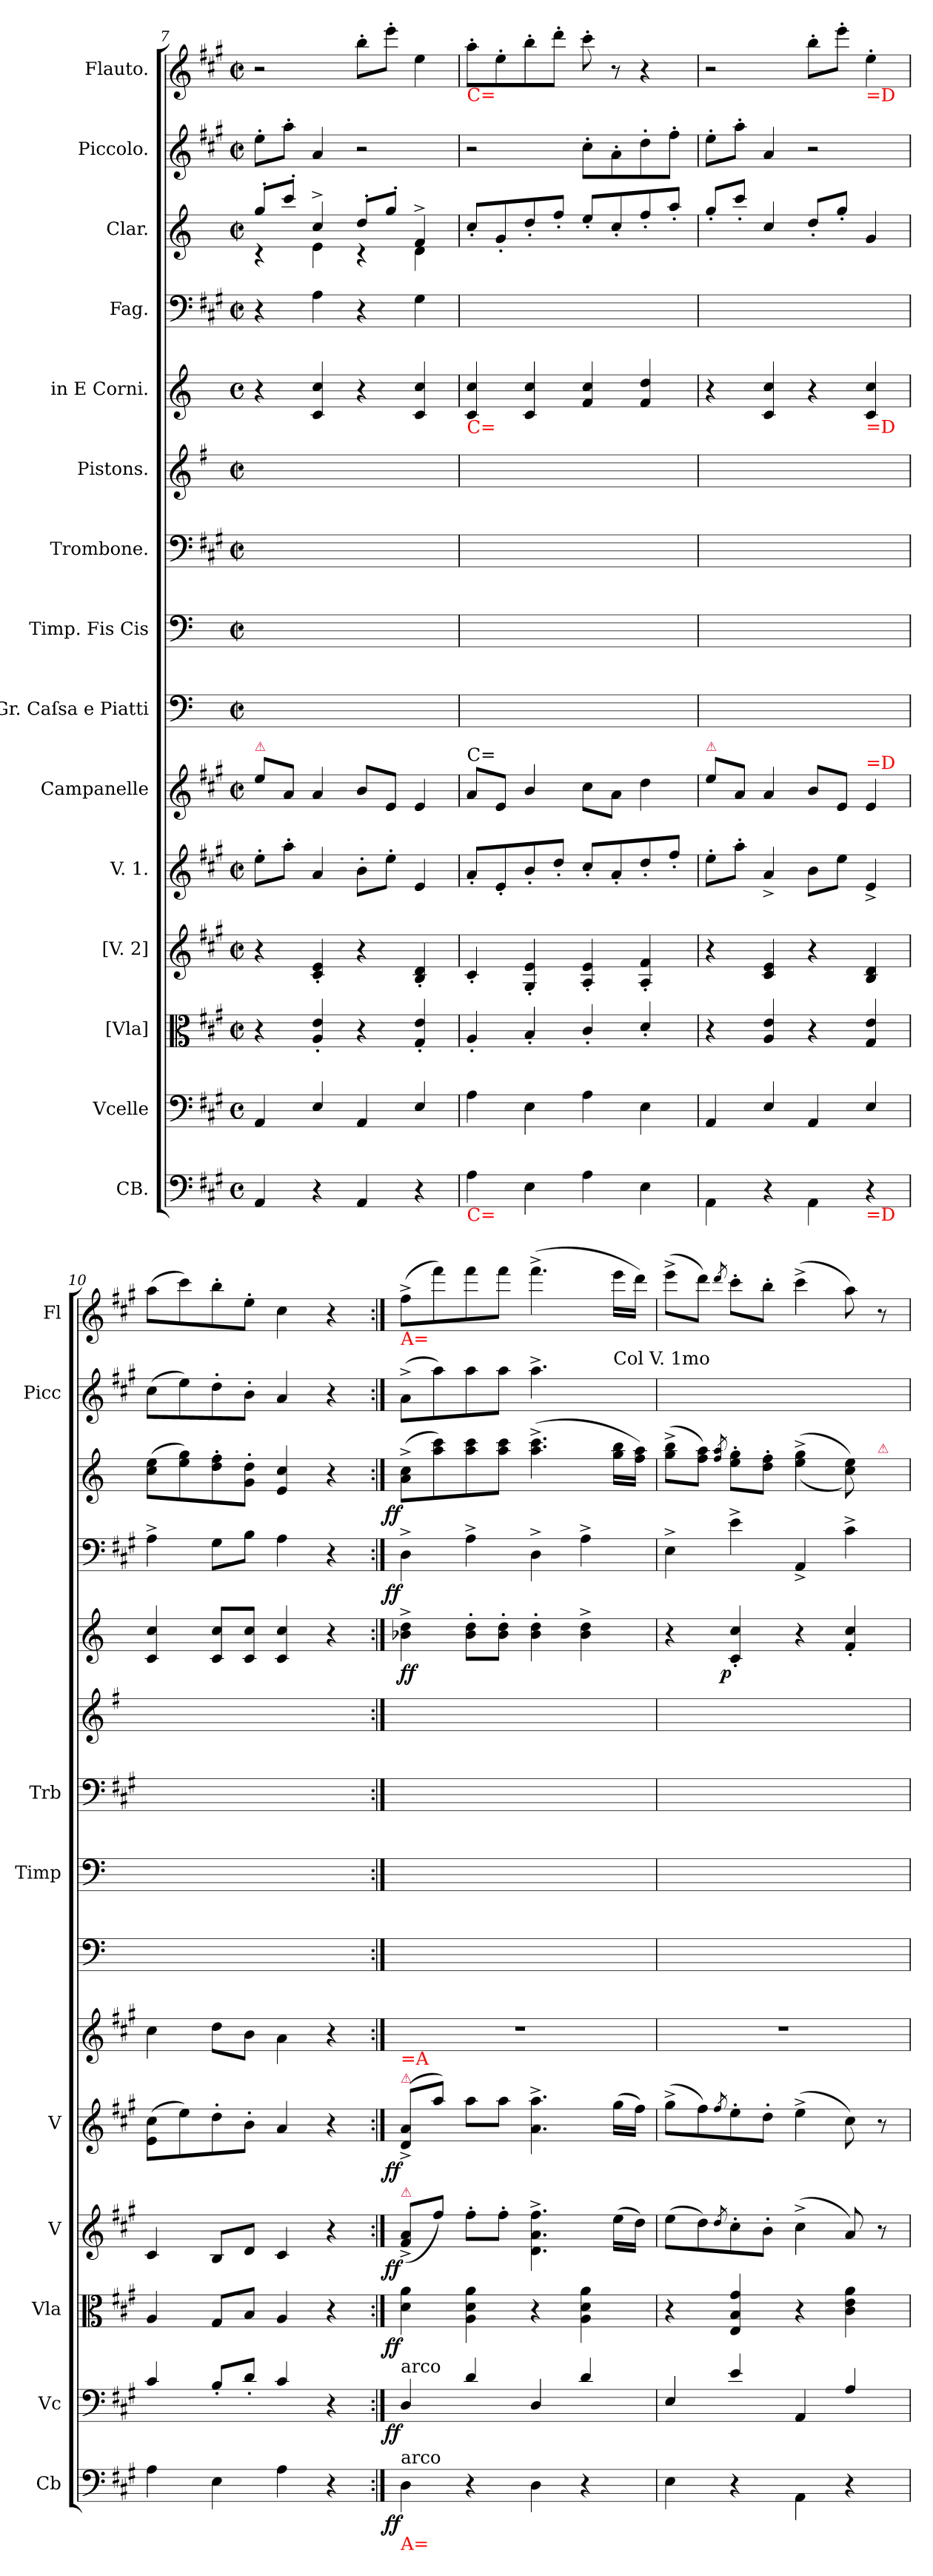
**kern	**dynam	**kern	**dynam	**kern	**dynam	**kern	**dynam	**kern	**dynam	**kern	**kern	**kern	**kern	**kern	**kern	**dynam	**kern	**dynam	**kern	**dynam	**kern	**kern
*part15	*part15	*part14	*part14	*part13	*part13	*part12	*part12	*part11	*part11	*part10	*part9	*part8	*part7	*part6	*part5	*part5	*part4	*part4	*part3	*part3	*part2	*part1
*staff15	*staff15	*staff14	*staff14	*staff13	*staff13	*staff12	*staff12	*staff11	*staff11	*staff10	*staff9	*staff8	*staff7	*staff6	*staff5	*staff5	*staff4	*staff4	*staff3	*staff3	*staff2	*staff1
*I"CB.	*	*I"Vcelle	*	*I"[Vla]	*	*I"[V. 2]	*	*I"V. 1.	*	*I"Campanelle	*I"Gr. Caſsa e Piatti	*I"Timp. Fis Cis	*I"Trombone.	*I"Pistons.	*I"in E Corni.	*	*I"Fag.	*	*I"Clar.	*	*I"Piccolo.	*I"Flauto.
*I'Cb	*	*I'Vc	*	*I'Vla	*	*I'V	*	*I'V	*	*	*	*I'Timp	*I'Trb	*	*	*	*	*	*	*	*I'Picc	*I'Fl
*clefF4	*	*clefF4	*	*clefC3	*	*clefG2	*	*clefG2	*	*clefG2	*clefF4	*clefF4	*clefF4	*clefG2	*clefG2	*	*clefF4	*	*clefG2	*	*clefG2	*clefG2
*	*	*	*	*	*	*	*	*	*	*	*	*	*	*ITrd-1c-2	*ITrd5c8	*	*	*	*ITrd2c3	*	*	*
*k[f#c#g#]	*	*k[f#c#g#]	*	*k[f#c#g#]	*	*k[f#c#g#]	*	*k[f#c#g#]	*	*k[f#c#g#]	*k[]	*k[]	*k[f#c#g#]	*k[f#c#g#]	*k[f#c#g#d#]	*	*k[f#c#g#]	*	*k[f#c#g#]	*	*k[f#c#g#]	*k[f#c#g#]
*A:	*	*A:	*	*A:	*	*A:	*	*A:	*	*A:	*	*	*A:	*A:	*	*	*A:	*	*A:	*	*A:	*A:
*M2/2	*	*M2/2	*	*M2/2	*	*M2/2	*	*M2/2	*	*M2/2	*M2/2	*M2/2	*M2/2	*M2/2	*M2/2	*	*M2/2	*	*M2/2	*	*M2/2	*M2/2
*met(c)	*	*met(c)	*	*met(c|)	*	*met(c|)	*	*met(c|)	*	*met(c|)	*met(c|)	*met(c|)	*met(c|)	*met(c|)	*met(c)	*	*met(c|)	*	*met(c|)	*	*met(c|)	*met(c|)
=7	=7	=7	=7	=7	=7	=7	=7	=7	=7	=7	=7	=7	=7	=7	=7	=7	=7	=7	=7	=7	=7	=7
*	*	*	*	*	*	*	*	*	*	*	*	*	*	*	*	*	*	*	*^	*	*	*
!	!	!	!	!	!	!	!	!	!	!LO:TX:a:color=crimson:t=⚠	!	!	!	!	!	!	!	!	!	!	!	!	!
4AA/	.	4AA/	.	4r	.	4r	.	8ee'\L	.	8ee\L	1ryy	1ryy	1ryy	1ryy	4r	.	4r	.	8ee'/L	4r	.	8ee'\L	2r
.	.	.	.	.	.	.	.	8aa'\J	.	8a/J	.	.	.	.	.	.	.	.	8aa'/J	.	.	8aa'\J	.
4r	.	4E/	.	4A'/ 4e'/	.	4c#'/ 4e'/	.	4a/	.	4a/	.	.	.	.	4E/ 4e/	.	4A\	.	4a^/	4c#\	.	4a/	.
4AA/	.	4AA/	.	4r	.	4r	.	8b'\L	.	8b/L	.	.	.	.	4r	.	4r	.	8b'/L	4r	.	2r	8bb'\L
.	.	.	.	.	.	.	.	8ee'\J	.	8e/J	.	.	.	.	.	.	.	.	8ee'/J	.	.	.	8eee'\J
4r	.	4E/	.	4G#'/ 4e'/	.	4B'/ 4d'/	.	4e/	.	4e/	.	.	.	.	4E/ 4e/	.	4G#\	.	4d^/	4B\	.	.	4ee\
=8	=8	=8	=8	=8	=8	=8	=8	=8	=8	=8	=8	=8	=8	=8	=8	=8	=8	=8	=8	=8	=8	=8	=8
!	!	!	!	!	!	!	!	!	!	!	!	!	!	!	!	!	!	!	!	!	!	!	!LO:TX:b:color=red:t=C=
!	!	!	!	!	!	!	!	!	!	!	!	!	!	!	!LO:TX:b:color=red:t=C=	!	!	!	!	!	!	!	!
!	!	!	!	!	!	!	!	!	!	!LO:TX:a:t=C=	!	!	!	!	!	!	!	!	!	!	!	!	!
!LO:TX:b:color=red:t=C=	!	!	!	!	!	!	!	!	!	!	!	!	!	!	!	!	!	!	!	!	!	!	!
*	*	*	*	*	*	*	*	*	*	*	*	*	*	*	*	*	*	*	*v	*v	*	*	*
4A\	.	4A\	.	4A'/	.	4c#'/	.	8a'/L	.	8a/L	1ryy	1ryy	1ryy	1ryy	4E/ 4e/	.	1ryy	.	8a'>/L	.	2r	8aa'\L
.	.	.	.	.	.	.	.	8e'/	.	8e/J	.	.	.	.	.	.	.	.	8e'>/	.	.	8ee'\
4E\	.	4E\	.	4B'/	.	4G#'/ 4e'/	.	8b'/	.	4b/	.	.	.	.	4E/ 4e/	.	.	.	8b'>/	.	.	8bb'\
.	.	.	.	.	.	.	.	8dd'/J	.	.	.	.	.	.	.	.	.	.	8dd'>/J	.	.	8ddd'\J
4A\	.	4A\	.	4c#'/	.	4A'/ 4e'/	.	8cc#'/L	.	8cc#\L	.	.	.	.	4A/ 4e/	.	.	.	8cc#'>/L	.	8cc#'\L	8ccc#'\
.	.	.	.	.	.	.	.	8a'/	.	8a\J	.	.	.	.	.	.	.	.	8a'>/	.	8a'\	8r
4E\	.	4E\	.	4d'/	.	4A'/ 4f#'/	.	8dd'/	.	4dd\	.	.	.	.	4A/ 4f#/	.	.	.	8dd'>/	.	8dd'\	4r
.	.	.	.	.	.	.	.	8ff#'/J	.	.	.	.	.	.	.	.	.	.	8ff#'>/J	.	8ff#'\J	.
=9	=9	=9	=9	=9	=9	=9	=9	=9	=9	=9	=9	=9	=9	=9	=9	=9	=9	=9	=9	=9	=9	=9
!	!	!	!	!	!	!	!	!	!	!LO:TX:a:color=crimson:t=⚠	!	!	!	!	!	!	!	!	!	!	!	!
4AA\	.	4AA/	.	4r	.	4r	.	8ee'\L	.	8ee\L	1ryy	1ryy	1ryy	1ryy	4r	.	1ryy	.	8ee'>/L	.	8ee'\L	2r
.	.	.	.	.	.	.	.	8aa'\J	.	8a/J	.	.	.	.	.	.	.	.	8aa'>/J	.	8aa'\J	.
4r	.	4E/	.	4A/ 4e/	.	4c#/ 4e/	.	4a^/	.	4a/	.	.	.	.	4E/ 4e/	.	.	.	4a/	.	4a/	.
4AA\	.	4AA/	.	4r	.	4r	.	8b\L	.	8b/L	.	.	.	.	4r	.	.	.	8b'>/L	.	2r	8bb'\L
.	.	.	.	.	.	.	.	8ee\J	.	8e/J	.	.	.	.	.	.	.	.	8ee'>/J	.	.	8eee'\J
!	!	!	!	!	!	!	!	!	!	!	!	!	!	!	!	!	!	!	!	!	!	!LO:TX:b:color=red:t==D
!	!	!	!	!	!	!	!	!	!	!	!	!	!	!	!LO:TX:b:color=red:t==D	!	!	!	!	!	!	!
!	!	!	!	!	!	!	!	!	!	!LO:TX:a:color=red:t==D	!	!	!	!	!	!	!	!	!	!	!	!
!LO:TX:b:color=red:t==D	!	!	!	!	!	!	!	!	!	!	!	!	!	!	!	!	!	!	!	!	!	!
4r	.	4E/	.	4G#/ 4e/	.	4B/ 4d/	.	4e^/	.	4e/	.	.	.	.	4E/ 4e/	.	.	.	4e/	.	.	4ee'\
=10	=10	=10	=10	=10	=10	=10	=10	=10	=10	=10	=10	=10	=10	=10	=10	=10	=10	=10	=10	=10	=10	=10
4A\	.	4c#/	.	4A/	.	4c#/	.	(8e\ 8cc#\L	.	4cc#\	1ryy	1ryy	1ryy	1ryy	4E/ 4e/	.	4A^\	.	(8a\ 8cc#\L	.	(8cc#\L	(8aa\L
.	.	.	.	.	.	.	.	8ee\)	.	.	.	.	.	.	.	.	.	.	8cc#\ 8ee\)	.	8ee\)	8ccc#\)
4E\	.	8B'/L	.	8G#/L	.	8B/L	.	8dd'\	.	8dd\L	.	.	.	.	8E/ 8e/L	.	8G#\L	.	8b'\ 8dd'\	.	8dd'\	8bb'\
.	.	8d'/J	.	8B/J	.	8d/J	.	8b'\J	.	8b\J	.	.	.	.	8E/ 8e/J	.	8B\J	.	8e'\ 8b'\J	.	8b'\J	8ee'\J
4A\	.	4c#/	.	4A/	.	4c#/	.	4a/	.	4a\	.	.	.	.	4E/ 4e/	.	4A\	.	4c#/ 4a/	.	4a/	4cc#\
4r	.	4r	.	4r	.	4r	.	4r	.	4r	.	.	.	.	4r	.	4r	.	4r	.	4r	4r
=11:|!	=11:|!	=11:|!	=11:|!	=11:|!	=11:|!	=11:|!	=11:|!	=11:|!	=11:|!	=11:|!	=11:|!	=11:|!	=11:|!	=11:|!	=11:|!	=11:|!	=11:|!	=11:|!	=11:|!	=11:|!	=11:|!	=11:|!
!	!	!	!	!	!	!	!	!	!	!	!	!	!	!	!	!	!	!	!	!	!	!LO:TX:b:color=red:t=A=
!	!	!	!	!	!	!	!	!	!	!LO:TX:b:color=red:t==A	!	!	!	!	!	!	!	!	!	!	!	!
!	!	!	!	!	!	!	!	!LO:TX:a:color=crimson:t=⚠	!	!	!	!	!	!	!	!	!	!	!	!	!	!
!	!	!	!	!	!	!LO:TX:a:color=crimson:t=⚠	!	!	!	!	!	!	!	!	!	!	!	!	!	!	!	!
!	!	!LO:TX:a:t=arco	!	!	!	!	!	!	!	!	!	!	!	!	!	!	!	!	!	!	!	!
!LO:TX:b:color=red:t=A=	!	!	!	!	!	!	!	!	!	!	!	!	!	!	!	!	!	!	!	!	!	!
!LO:TX:a:t=arco	!	!	!	!	!	!	!	!	!	!	!	!	!	!	!	!	!	!	!	!	!	!
!	!LO:DY:rj	!	!LO:DY:rj	!	!LO:DY:rj	!	!LO:DY:rj	!	!LO:DY:rj	!	!	!	!	!	!	!	!	!LO:DY:rj	!	!LO:DY:rj	!	!
4D\	ff	4D/	ff	4d\ 4a\	ff	(8f#^/ 8a^/L	ff	(8d^/ 8a^/L	ff	1r	1ryy	1ryy	1ryy	1ryy	4dn^\ 4f#^\	ff	4D^\	ff	(8f#^\ 8a^\L	ff	(8a^\L	(8ff#^\L
.	.	.	.	.	.	8ff#\J)	.	8aa\J)	.	.	.	.	.	.	.	.	.	.	8ff#\ 8aa\)	.	8aa\)	8fff#\)
4r	.	4d/	.	4A\ 4d\ 4a\	.	8ff#'\L	.	8aa\L	.	.	.	.	.	.	8d'\ 8f#'\L	.	4A^\	.	8ff#\ 8aa\	.	8aa\	8fff#\
.	.	.	.	.	.	8ff#'\J	.	8aa\J	.	.	.	.	.	.	8d'\ 8f#'\J	.	.	.	8ff#\ 8aa\J	.	8aa\J	8fff#\J
4D\	.	4D/	.	4r	.	4.d^\ 4.a^\ 4.ff#^\	.	4.a^\ 4.aa^\	.	.	.	.	.	.	4d'\ 4f#'\	.	4D^\	.	(4.ff#^\ 4.aa^\	.	4.aa^\	(4.fff#^\
4r	.	4d/	.	4A\ 4d\ 4a\	.	.	.	.	.	.	.	.	.	.	4d^\ 4f#^\	.	4A^\	.	.	.	.	.
!	!	!	!	!	!	!	!	!	!	!	!	!	!	!	!	!	!	!	!	!	!LO:TX:a:t=Col V. 1mo	!
.	.	.	.	.	.	(16ee\LL	.	(16gg#\LL	.	.	.	.	.	.	.	.	.	.	16ee\ 16gg#\LL	.	(16gg#\LLyy	16eee\LL
.	.	.	.	.	.	16dd\JJ)	.	16ff#\JJ)	.	.	.	.	.	.	.	.	.	.	16dd\ 16ff#\JJ)	.	16ff#\JJyy)	16ddd\JJ)
=12	=12	=12	=12	=12	=12	=12	=12	=12	=12	=12	=12	=12	=12	=12	=12	=12	=12	=12	=12	=12	=12	=12
4E\	.	4E/	.	4r	.	(8ee\L	.	(8gg#^\L	.	1r	1ryy	1ryy	1ryy	1ryy	4r	.	4E^\	.	(8ee^\ 8gg#^\L	.	(8gg#^\Lyy	(8eee^\L
.	.	.	.	.	.	8dd\)	.	8ff#\)	.	.	.	.	.	.	.	.	.	.	8dd\ 8ff#\J)	.	8ff#\yy)	8ddd\J)
.	.	.	.	.	.	8qdd/	.	8qff#/	.	.	.	.	.	.	.	.	.	.	8qdd/ 8qff#/	.	8qff#/yy	8qddd/
!	!	!	!	!	!	!	!	!	!	!	!	!	!	!	!	!LO:DY:rj	!	!	!	!	!	!
4r	.	4e/	.	4E/ 4B/ 4g#/	.	8cc#'\	.	8ee'\	.	.	.	.	.	.	4E'/ 4e'/	p	4e^\	.	8cc#'\ 8ee'\L	.	8ee'\yy	8ccc#'\L
.	.	.	.	.	.	8b'\J	.	8dd'\J	.	.	.	.	.	.	.	.	.	.	8b'\ 8dd'\J	.	8dd'\Jyy	8bb'\J
4AA\	.	4AA/	.	4r	.	(4cc#^\	.	(4ee^\	.	.	.	.	.	.	4r	.	4AA^/	.	(>(>4cc#^\ 4ee^\	.	(4ee^\yy	(4ccc#^\
4r	.	4A/	.	4c#\ 4e\ 4a\	.	8a/)	.	8cc#\)	.	.	.	.	.	.	4A'/ 4e'/	.	4c#^\	.	8a\ 8cc#\))	.	8cc#\yy)	8aa\)
!	!	!	!	!	!	!	!	!	!	!	!	!	!	!	!	!	!	!	!LO:TX:a:color=crimson:t=⚠	!	!	!
.	.	.	.	.	.	8r	.	8r	.	.	.	.	.	.	.	.	.	.	8ryy	.	8ryy	8r
=	=	=	=	=	=	=	=	=	=	=	=	=	=	=	=	=	=	=	=	=	=	=
*-	*-	*-	*-	*-	*-	*-	*-	*-	*-	*-	*-	*-	*-	*-	*-	*-	*-	*-	*-	*-	*-	*-
